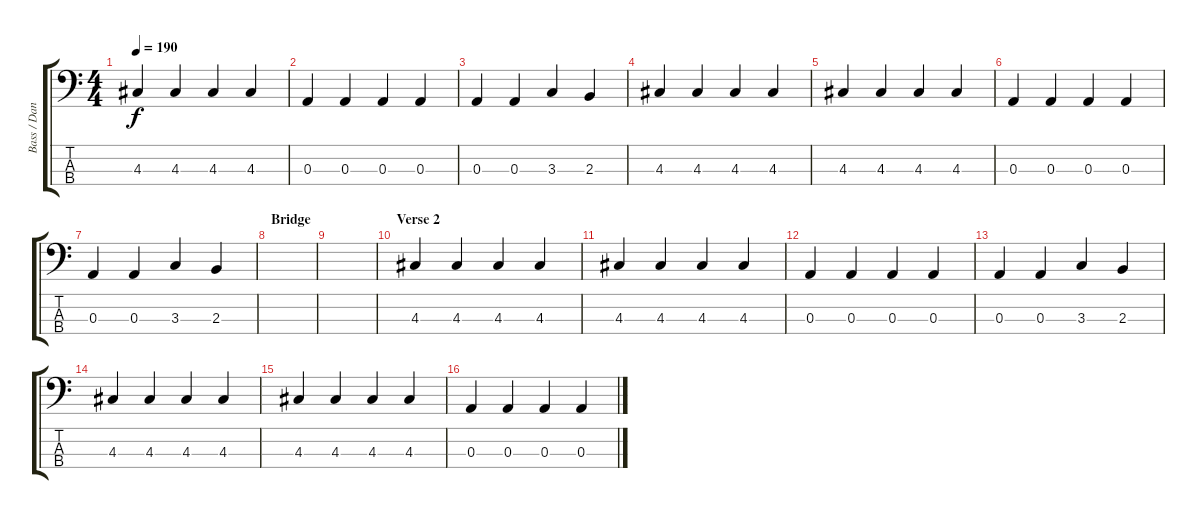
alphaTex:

\track ("Bass / Danny" "Bass / Dan") {instrument electricbasspick}
\staff {score tabs}
\tuning (G2 D2 A1 E1) {hide}
\ts (4 4)
\tempo 190
\clef f4
\ks c
4.3.4{dy f} 4.3.4 4.3.4 4.3.4 |
0.3.4 0.3.4 0.3.4 0.3.4 |
0.3.4 0.3.4 3.3.4 2.3.4 |
4.3.4 4.3.4 4.3.4 4.3.4 |
4.3.4 4.3.4 4.3.4 4.3.4 |
0.3.4 0.3.4 0.3.4 0.3.4 |
0.3.4 0.3.4 3.3.4 2.3.4 |
\section ("" "Bridge")
|
|
\section ("" "Verse 2")
4.3.4 4.3.4 4.3.4 4.3.4 |
4.3.4 4.3.4 4.3.4 4.3.4 |
0.3.4 0.3.4 0.3.4 0.3.4 |
0.3.4 0.3.4 3.3.4 2.3.4 |
4.3.4 4.3.4 4.3.4 4.3.4 |
4.3.4 4.3.4 4.3.4 4.3.4 |
0.3.4 0.3.4 0.3.4 0.3.4
